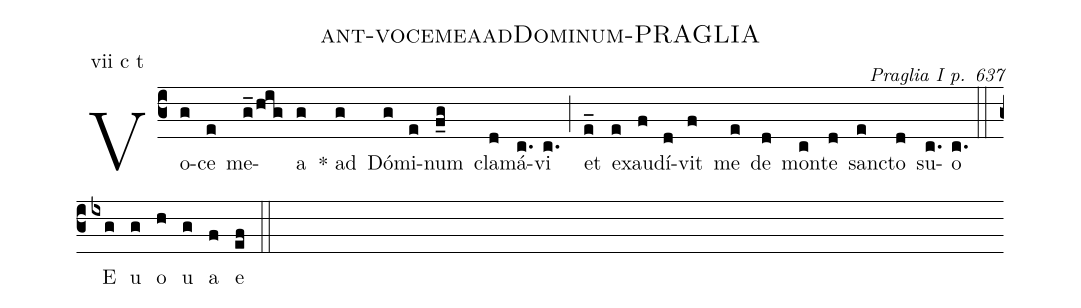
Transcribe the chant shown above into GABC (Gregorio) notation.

name: ant-vocemeaadDominum-PRAGLIA;
commentary: Praglia I p. 637;
annotation: vii c t;
%%
(c3) Vo(g)ce(e) me(g_/hig)a(g) ()* ad(g) Dó(g)mi(e)num(f_g) cla(d)má(c.)vi(c.) (;) et(e_) e(e)xau(f)dí(d)vit(f) me(e) de(d) mon(c)te(d) san(e)cto(d) su(c.)o(c.) (::) E(ixg) u(g) o(h) u(g) a(f) e(ef) (::)
